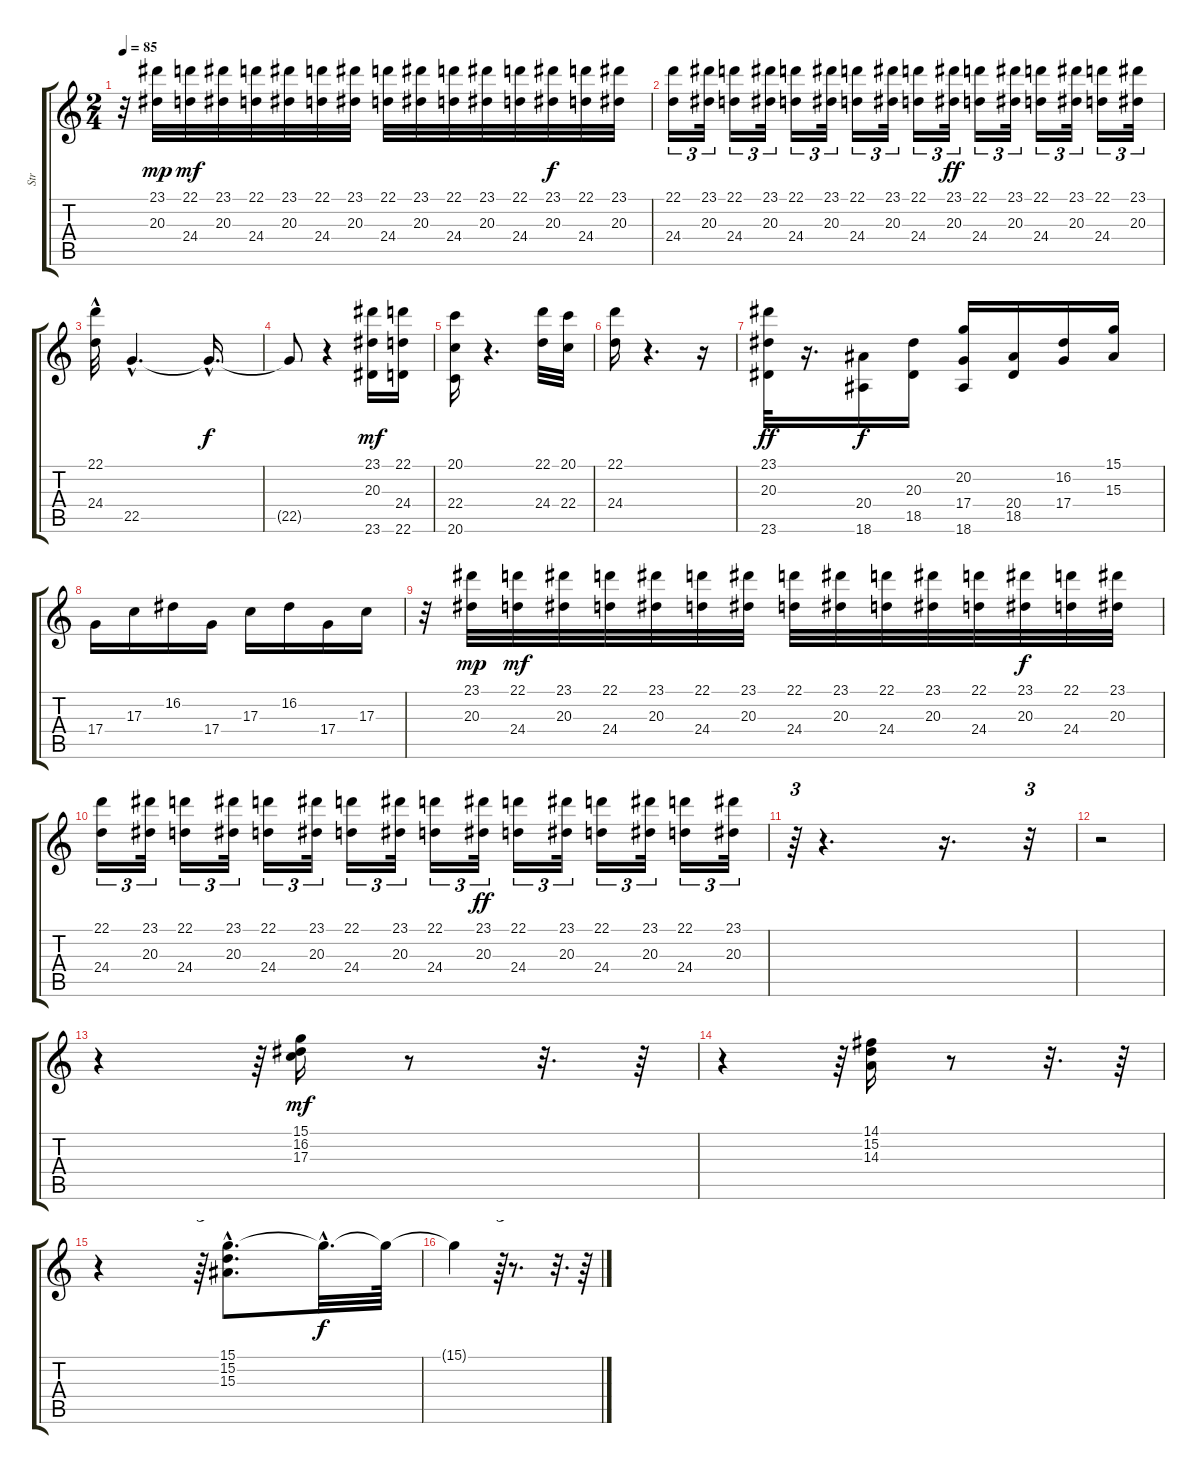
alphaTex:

\track ("Str" "Str") {instrument stringensemble1}
\staff {score tabs}
\tuning (E4 B3 G3 D3 A2 E2) {hide}
\ts (2 4)
\tempo 85
\clef g2
\ks c
r.32{dy f} (23.1 20.3).32{dy mp} (22.1 24.4).32{dy mf} (23.1 20.3).32 (22.1 24.4).32 (23.1 20.3).32 (22.1 24.4).32 (23.1 20.3).32 (22.1 24.4).32 (23.1 20.3).32 (22.1 24.4).32 (23.1 20.3).32 (22.1 24.4).32 (23.1 20.3).32{dy f} (22.1 24.4).32 (23.1 20.3).32 |
(22.1 24.4).16{tu (3 2)} (23.1 20.3).32{tu (3 2)} (22.1 24.4).16{tu (3 2)} (23.1 20.3).32{tu (3 2)} (22.1 24.4).16{tu (3 2)} (23.1 20.3).32{tu (3 2)} (22.1 24.4).16{tu (3 2)} (23.1 20.3).32{tu (3 2)} (22.1 24.4).16{tu (3 2)} (23.1 20.3).32{tu (3 2) dy ff} (22.1 24.4).16{tu (3 2)} (23.1 20.3).32{tu (3 2)} (22.1 24.4).16{tu (3 2)} (23.1 20.3).32{tu (3 2)} (22.1 24.4).16{tu (3 2)} (23.1 20.3).32{tu (3 2)} |
(22.1{hac} 24.4{hac}).32 22.5{hac}.4{d} 22.5{hac t}.16{d dy f} |
22.5{t}.8 r.4 (23.1 20.3 23.6).16{dy mf} (22.1 24.4 22.6).16 |
(20.1 22.4 20.6).16 r.4{d} (22.1 24.4).32 (20.1 22.4).32 |
(22.1 24.4).16 r.4{d} r.16 |
(23.1 20.3 23.6).32{dy ff} r.16{d} (20.4 18.6).16{dy f} (20.3 18.5).16 (20.2 17.4 18.6).16 (20.4 18.5).16 (16.2 17.4).16 (15.1 15.3).16 |
17.4.16 17.3.16 16.2.16 17.4.16 17.3.16 16.2.16 17.4.16 17.3.16 |
r.32 (23.1 20.3).32{dy mp} (22.1 24.4).32{dy mf} (23.1 20.3).32 (22.1 24.4).32 (23.1 20.3).32 (22.1 24.4).32 (23.1 20.3).32 (22.1 24.4).32 (23.1 20.3).32 (22.1 24.4).32 (23.1 20.3).32 (22.1 24.4).32 (23.1 20.3).32{dy f} (22.1 24.4).32 (23.1 20.3).32 |
(22.1 24.4).16{tu (3 2)} (23.1 20.3).32{tu (3 2)} (22.1 24.4).16{tu (3 2)} (23.1 20.3).32{tu (3 2)} (22.1 24.4).16{tu (3 2)} (23.1 20.3).32{tu (3 2)} (22.1 24.4).16{tu (3 2)} (23.1 20.3).32{tu (3 2)} (22.1 24.4).16{tu (3 2)} (23.1 20.3).32{tu (3 2) dy ff} (22.1 24.4).16{tu (3 2)} (23.1 20.3).32{tu (3 2)} (22.1 24.4).16{tu (3 2)} (23.1 20.3).32{tu (3 2)} (22.1 24.4).16{tu (3 2)} (23.1 20.3).32{tu (3 2)} |
r.64{tu (3 2)} r.4{d} r.16{d} r.32{tu (3 2)} |
r.2 |
r.4 r.64{tu (3 2)} (15.1 16.2 17.3).16{dy mf} r.8 r.32{d} r.64 |
r.4 r.64{tu (3 2)} (14.1 15.2 14.3).16 r.8 r.32{d} r.64 |
r.4 r.64{tu (3 2)} (15.1{hac} 15.2 15.3).8{d} 15.1{hac t}.32{d dy f} 15.1{t}.64 |
15.1{t}.4 r.64{tu (3 2)} r.8{d} r.32{d} r.64
